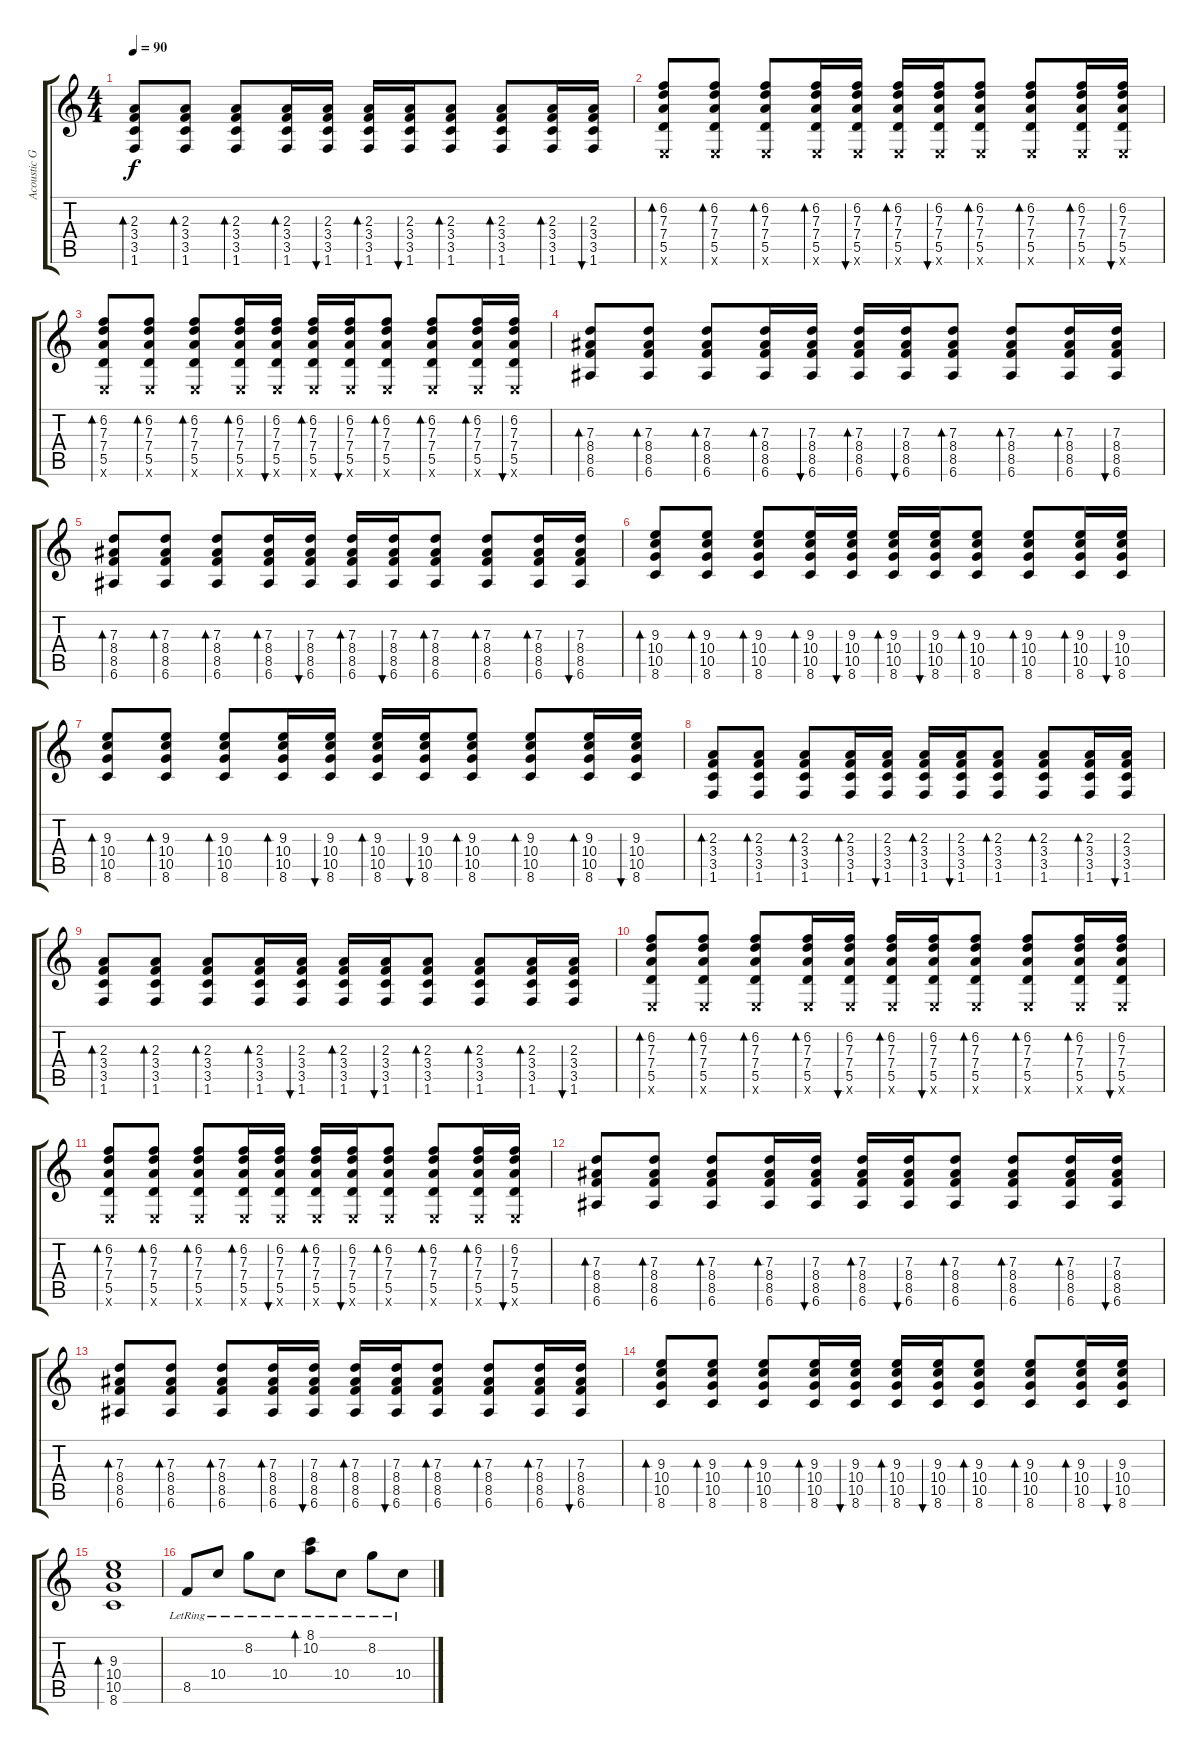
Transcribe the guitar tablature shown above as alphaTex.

\track ("Acoustic Guitar" "Acoustic G") {instrument acousticguitarsteel}
\staff {score tabs}
\tuning (E4 B3 G3 D3 A2 E2) {hide}
\ts (4 4)
\tempo 90
\clef g2
\ks c
(2.3 3.4 3.5 1.6).8{bd 30 dy f} (2.3 3.4 3.5 1.6).8{bd 30} (2.3 3.4 3.5 1.6).8{bd 30} (2.3 3.4 3.5 1.6).16{bd 30} (2.3 3.4 3.5 1.6).16{bu 30} (2.3 3.4 3.5 1.6).16{bd 30} (2.3 3.4 3.5 1.6).16{bu 30} (2.3 3.4 3.5 1.6).8{bd 30} (2.3 3.4 3.5 1.6).8{bd 30} (2.3 3.4 3.5 1.6).16{bd 30} (2.3 3.4 3.5 1.6).16{bu 30} |
(6.2 7.3 7.4 5.5 0.6{x}).8{bd 30} (6.2 7.3 7.4 5.5 0.6{x}).8{bd 30} (6.2 7.3 7.4 5.5 0.6{x}).8{bd 30} (6.2 7.3 7.4 5.5 0.6{x}).16{bd 30} (6.2 7.3 7.4 5.5 0.6{x}).16{bu 30} (6.2 7.3 7.4 5.5 0.6{x}).16{bd 30} (6.2 7.3 7.4 5.5 0.6{x}).16{bu 30} (6.2 7.3 7.4 5.5 0.6{x}).8{bd 30} (6.2 7.3 7.4 5.5 0.6{x}).8{bd 30} (6.2 7.3 7.4 5.5 0.6{x}).16{bd 30} (6.2 7.3 7.4 5.5 0.6{x}).16{bu 30} |
(6.2 7.3 7.4 5.5 0.6{x}).8{bd 30} (6.2 7.3 7.4 5.5 0.6{x}).8{bd 30} (6.2 7.3 7.4 5.5 0.6{x}).8{bd 30} (6.2 7.3 7.4 5.5 0.6{x}).16{bd 30} (6.2 7.3 7.4 5.5 0.6{x}).16{bu 30} (6.2 7.3 7.4 5.5 0.6{x}).16{bd 30} (6.2 7.3 7.4 5.5 0.6{x}).16{bu 30} (6.2 7.3 7.4 5.5 0.6{x}).8{bd 30} (6.2 7.3 7.4 5.5 0.6{x}).8{bd 30} (6.2 7.3 7.4 5.5 0.6{x}).16{bd 30} (6.2 7.3 7.4 5.5 0.6{x}).16{bu 30} |
(7.3 8.4 8.5 6.6).8{bd 30} (7.3 8.4 8.5 6.6).8{bd 30} (7.3 8.4 8.5 6.6).8{bd 30} (7.3 8.4 8.5 6.6).16{bd 30} (7.3 8.4 8.5 6.6).16{bu 30} (7.3 8.4 8.5 6.6).16{bd 30} (7.3 8.4 8.5 6.6).16{bu 30} (7.3 8.4 8.5 6.6).8{bd 30} (7.3 8.4 8.5 6.6).8{bd 30} (7.3 8.4 8.5 6.6).16{bd 30} (7.3 8.4 8.5 6.6).16{bu 30} |
(7.3 8.4 8.5 6.6).8{bd 30} (7.3 8.4 8.5 6.6).8{bd 30} (7.3 8.4 8.5 6.6).8{bd 30} (7.3 8.4 8.5 6.6).16{bd 30} (7.3 8.4 8.5 6.6).16{bu 30} (7.3 8.4 8.5 6.6).16{bd 30} (7.3 8.4 8.5 6.6).16{bu 30} (7.3 8.4 8.5 6.6).8{bd 30} (7.3 8.4 8.5 6.6).8{bd 30} (7.3 8.4 8.5 6.6).16{bd 30} (7.3 8.4 8.5 6.6).16{bu 30} |
(9.3 10.4 10.5 8.6).8{bd 30} (9.3 10.4 10.5 8.6).8{bd 30} (9.3 10.4 10.5 8.6).8{bd 30} (9.3 10.4 10.5 8.6).16{bd 30} (9.3 10.4 10.5 8.6).16{bu 30} (9.3 10.4 10.5 8.6).16{bd 30} (9.3 10.4 10.5 8.6).16{bu 30} (9.3 10.4 10.5 8.6).8{bd 30} (9.3 10.4 10.5 8.6).8{bd 30} (9.3 10.4 10.5 8.6).16{bd 30} (9.3 10.4 10.5 8.6).16{bu 30} |
(9.3 10.4 10.5 8.6).8{bd 30} (9.3 10.4 10.5 8.6).8{bd 30} (9.3 10.4 10.5 8.6).8{bd 30} (9.3 10.4 10.5 8.6).16{bd 30} (9.3 10.4 10.5 8.6).16{bu 30} (9.3 10.4 10.5 8.6).16{bd 30} (9.3 10.4 10.5 8.6).16{bu 30} (9.3 10.4 10.5 8.6).8{bd 30} (9.3 10.4 10.5 8.6).8{bd 30} (9.3 10.4 10.5 8.6).16{bd 30} (9.3 10.4 10.5 8.6).16{bu 30} |
(2.3 3.4 3.5 1.6).8{bd 30} (2.3 3.4 3.5 1.6).8{bd 30} (2.3 3.4 3.5 1.6).8{bd 30} (2.3 3.4 3.5 1.6).16{bd 30} (2.3 3.4 3.5 1.6).16{bu 30} (2.3 3.4 3.5 1.6).16{bd 30} (2.3 3.4 3.5 1.6).16{bu 30} (2.3 3.4 3.5 1.6).8{bd 30} (2.3 3.4 3.5 1.6).8{bd 30} (2.3 3.4 3.5 1.6).16{bd 30} (2.3 3.4 3.5 1.6).16{bu 30} |
(2.3 3.4 3.5 1.6).8{bd 30} (2.3 3.4 3.5 1.6).8{bd 30} (2.3 3.4 3.5 1.6).8{bd 30} (2.3 3.4 3.5 1.6).16{bd 30} (2.3 3.4 3.5 1.6).16{bu 30} (2.3 3.4 3.5 1.6).16{bd 30} (2.3 3.4 3.5 1.6).16{bu 30} (2.3 3.4 3.5 1.6).8{bd 30} (2.3 3.4 3.5 1.6).8{bd 30} (2.3 3.4 3.5 1.6).16{bd 30} (2.3 3.4 3.5 1.6).16{bu 30} |
(6.2 7.3 7.4 5.5 0.6{x}).8{bd 30} (6.2 7.3 7.4 5.5 0.6{x}).8{bd 30} (6.2 7.3 7.4 5.5 0.6{x}).8{bd 30} (6.2 7.3 7.4 5.5 0.6{x}).16{bd 30} (6.2 7.3 7.4 5.5 0.6{x}).16{bu 30} (6.2 7.3 7.4 5.5 0.6{x}).16{bd 30} (6.2 7.3 7.4 5.5 0.6{x}).16{bu 30} (6.2 7.3 7.4 5.5 0.6{x}).8{bd 30} (6.2 7.3 7.4 5.5 0.6{x}).8{bd 30} (6.2 7.3 7.4 5.5 0.6{x}).16{bd 30} (6.2 7.3 7.4 5.5 0.6{x}).16{bu 30} |
(6.2 7.3 7.4 5.5 0.6{x}).8{bd 30} (6.2 7.3 7.4 5.5 0.6{x}).8{bd 30} (6.2 7.3 7.4 5.5 0.6{x}).8{bd 30} (6.2 7.3 7.4 5.5 0.6{x}).16{bd 30} (6.2 7.3 7.4 5.5 0.6{x}).16{bu 30} (6.2 7.3 7.4 5.5 0.6{x}).16{bd 30} (6.2 7.3 7.4 5.5 0.6{x}).16{bu 30} (6.2 7.3 7.4 5.5 0.6{x}).8{bd 30} (6.2 7.3 7.4 5.5 0.6{x}).8{bd 30} (6.2 7.3 7.4 5.5 0.6{x}).16{bd 30} (6.2 7.3 7.4 5.5 0.6{x}).16{bu 30} |
(7.3 8.4 8.5 6.6).8{bd 30} (7.3 8.4 8.5 6.6).8{bd 30} (7.3 8.4 8.5 6.6).8{bd 30} (7.3 8.4 8.5 6.6).16{bd 30} (7.3 8.4 8.5 6.6).16{bu 30} (7.3 8.4 8.5 6.6).16{bd 30} (7.3 8.4 8.5 6.6).16{bu 30} (7.3 8.4 8.5 6.6).8{bd 30} (7.3 8.4 8.5 6.6).8{bd 30} (7.3 8.4 8.5 6.6).16{bd 30} (7.3 8.4 8.5 6.6).16{bu 30} |
(7.3 8.4 8.5 6.6).8{bd 30} (7.3 8.4 8.5 6.6).8{bd 30} (7.3 8.4 8.5 6.6).8{bd 30} (7.3 8.4 8.5 6.6).16{bd 30} (7.3 8.4 8.5 6.6).16{bu 30} (7.3 8.4 8.5 6.6).16{bd 30} (7.3 8.4 8.5 6.6).16{bu 30} (7.3 8.4 8.5 6.6).8{bd 30} (7.3 8.4 8.5 6.6).8{bd 30} (7.3 8.4 8.5 6.6).16{bd 30} (7.3 8.4 8.5 6.6).16{bu 30} |
(9.3 10.4 10.5 8.6).8{bd 30} (9.3 10.4 10.5 8.6).8{bd 30} (9.3 10.4 10.5 8.6).8{bd 30} (9.3 10.4 10.5 8.6).16{bd 30} (9.3 10.4 10.5 8.6).16{bu 30} (9.3 10.4 10.5 8.6).16{bd 30} (9.3 10.4 10.5 8.6).16{bu 30} (9.3 10.4 10.5 8.6).8{bd 30} (9.3 10.4 10.5 8.6).8{bd 30} (9.3 10.4 10.5 8.6).16{bd 30} (9.3 10.4 10.5 8.6).16{bu 30} |
(9.3 10.4 10.5 8.6).1{bd 120} |
8.5{lr}.8 10.4{lr}.8 8.2{lr}.8 10.4{lr}.8 (8.1{lr} 10.2{lr}).8{bd 120} 10.4{lr}.8 8.2{lr}.8 10.4{lr}.8
